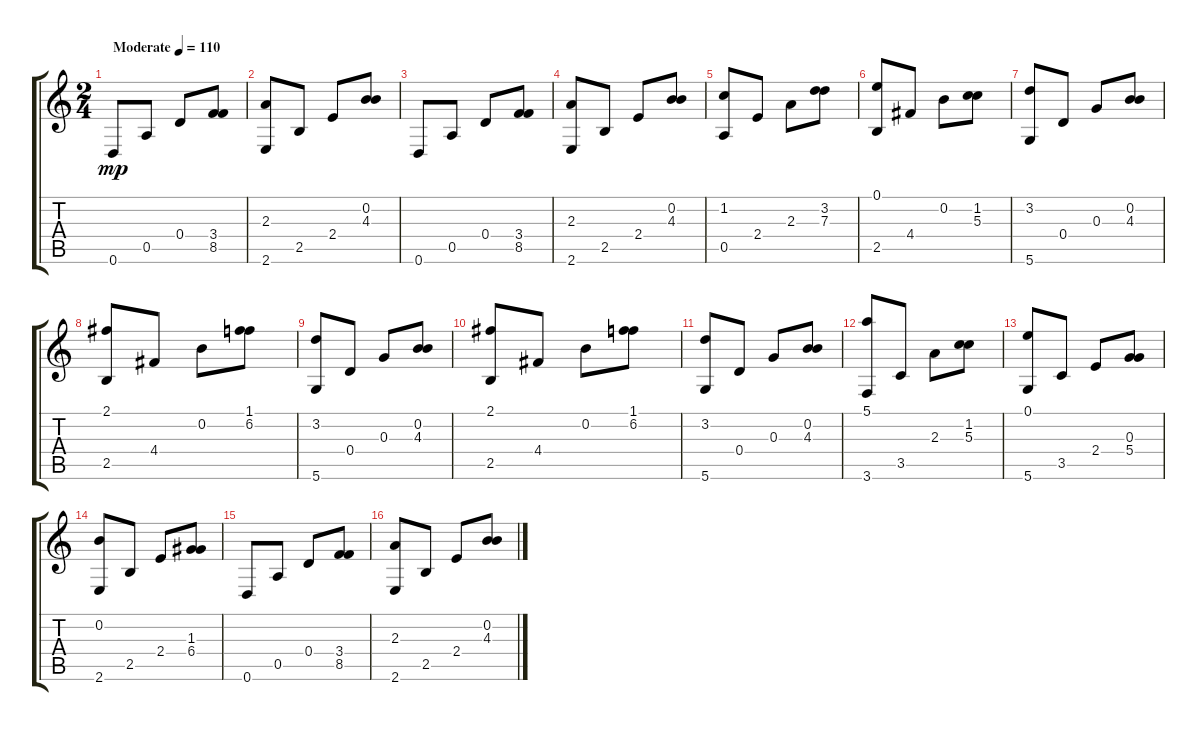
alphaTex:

\track "" {instrument acousticguitarnylon}
\staff {score tabs}
\tuning (E4 B3 G3 D3 A2 D2) {hide}
\ts (2 4)
\tempo (110 "Moderate")
\clef g2
\ks c
0.6.8{dy mp instrument acousticguitarnylon} 0.5.8 0.4.8 (3.4 8.5).8 |
(2.3 2.6).8 2.5.8 2.4.8 (0.2 4.3).8 |
0.6.8 0.5.8 0.4.8 (3.4 8.5).8 |
(2.3 2.6).8 2.5.8 2.4.8 (0.2 4.3).8 |
(1.2 0.5).8 2.4.8 2.3.8 (3.2 7.3).8 |
(0.1 2.5).8 4.4.8 0.2.8 (1.2 5.3).8 |
(3.2 5.6).8 0.4.8 0.3.8 (0.2 4.3).8 |
(2.1 2.5).8 4.4.8 0.2.8 (1.1 6.2).8 |
(3.2 5.6).8 0.4.8 0.3.8 (0.2 4.3).8 |
(2.1 2.5).8 4.4.8 0.2.8 (1.1 6.2).8 |
(3.2 5.6).8 0.4.8 0.3.8 (0.2 4.3).8 |
(5.1 3.6).8 3.5.8 2.3.8 (1.2 5.3).8 |
(0.1 5.6).8 3.5.8 2.4.8 (0.3 5.4).8 |
(0.2 2.6).8 2.5.8 2.4.8 (1.3 6.4).8 |
0.6.8 0.5.8 0.4.8 (3.4 8.5).8 |
(2.3 2.6).8 2.5.8 2.4.8 (0.2 4.3).8
